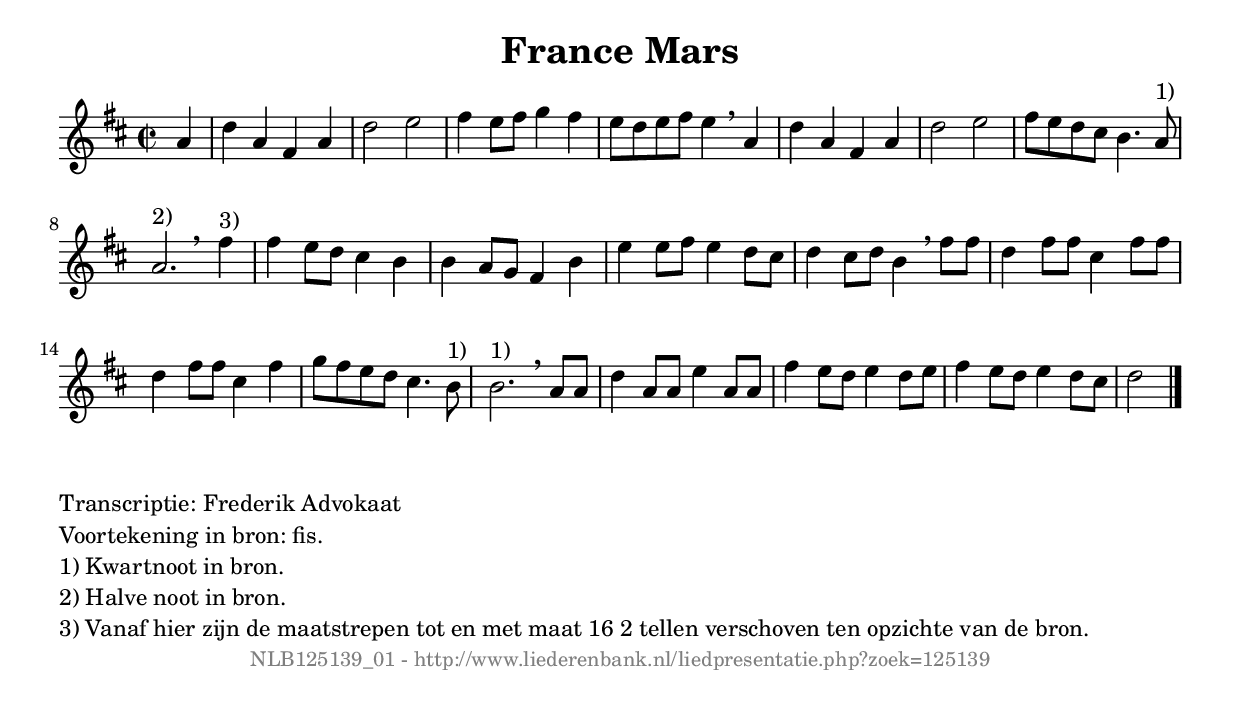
%
% produced by wce2krn 1.64 (7 June 2014)
%
\version"2.16"
#(append! paper-alist '(("long" . (cons (* 210 mm) (* 2000 mm)))))
#(set-default-paper-size "long")
sb = {\breathe}
mBreak = {\breathe }
bBreak = {\breathe }
x = {\once\override NoteHead #'style = #'cross }
gl=\glissando
itime={\override Staff.TimeSignature #'stencil = ##f }
ficta = {\once\set suggestAccidentals = ##t}
fine = {\once\override Score.RehearsalMark #'self-alignment-X = #1 \mark \markup {\italic{Fine}}}
dc = {\once\override Score.RehearsalMark #'self-alignment-X = #1 \mark \markup {\italic{D.C.}}}
dcf = {\once\override Score.RehearsalMark #'self-alignment-X = #1 \mark \markup {\italic{D.C. al Fine}}}
dcc = {\once\override Score.RehearsalMark #'self-alignment-X = #1 \mark \markup {\italic{D.C. al Coda}}}
ds = {\once\override Score.RehearsalMark #'self-alignment-X = #1 \mark \markup {\italic{D.S.}}}
dsf = {\once\override Score.RehearsalMark #'self-alignment-X = #1 \mark \markup {\italic{D.S. al Fine}}}
dsc = {\once\override Score.RehearsalMark #'self-alignment-X = #1 \mark \markup {\italic{D.S. al Coda}}}
pv = {\set Score.repeatCommands = #'((volta "1"))}
sv = {\set Score.repeatCommands = #'((volta "2"))}
tv = {\set Score.repeatCommands = #'((volta "3"))}
qv = {\set Score.repeatCommands = #'((volta "4"))}
xv = {\set Score.repeatCommands = #'((volta #f))}
\header{ tagline = ""
title = "France Mars"
}
\score {{
\key d \major
\relative g'
{
\set melismaBusyProperties = #'()
\partial 32*8
\time 2/2
\tempo 4=120
\override Score.MetronomeMark #'transparent = ##t
\override Score.RehearsalMark #'break-visibility = #(vector #t #t #f)
a4 d a fis a d2 e fis4 e8 fis g4 fis e8 d e fis e4 \sb a, d a fis a d2 e fis8 e d cis b4. a8^"1)" a2.^"2)" \bar ":|:" \bBreak
fis'4^"3)" fis e8 d cis4 b b a8 g fis4 b e e8 fis e4 d8 cis d4 cis8 d b4 \mBreak
fis'8 fis d4 fis8 fis cis4 fis8 fis d4 fis8 fis cis4 fis g8 fis e d cis4. b8^"1)" b2.^"1)" \mBreak
a8 a d4 a8 a e'4 a,8a fis'4 e8 d e4 d8 e fis4 e8 d e4 d8 cis d2 \bar "|."
 }}
 \midi { }
 \layout {
            indent = 0.0\cm
}
}
\markup { \wordwrap-string #" 
Transcriptie: Frederik Advokaat

Voortekening in bron: fis.

1) Kwartnoot in bron.

2) Halve noot in bron.

3) Vanaf hier zijn de maatstrepen tot en met maat 16 2 tellen verschoven ten opzichte van de bron.
"}
\markup { \vspace #0 } \markup { \with-color #grey \fill-line { \center-column { \smaller "NLB125139_01 - http://www.liederenbank.nl/liedpresentatie.php?zoek=125139" } } }
